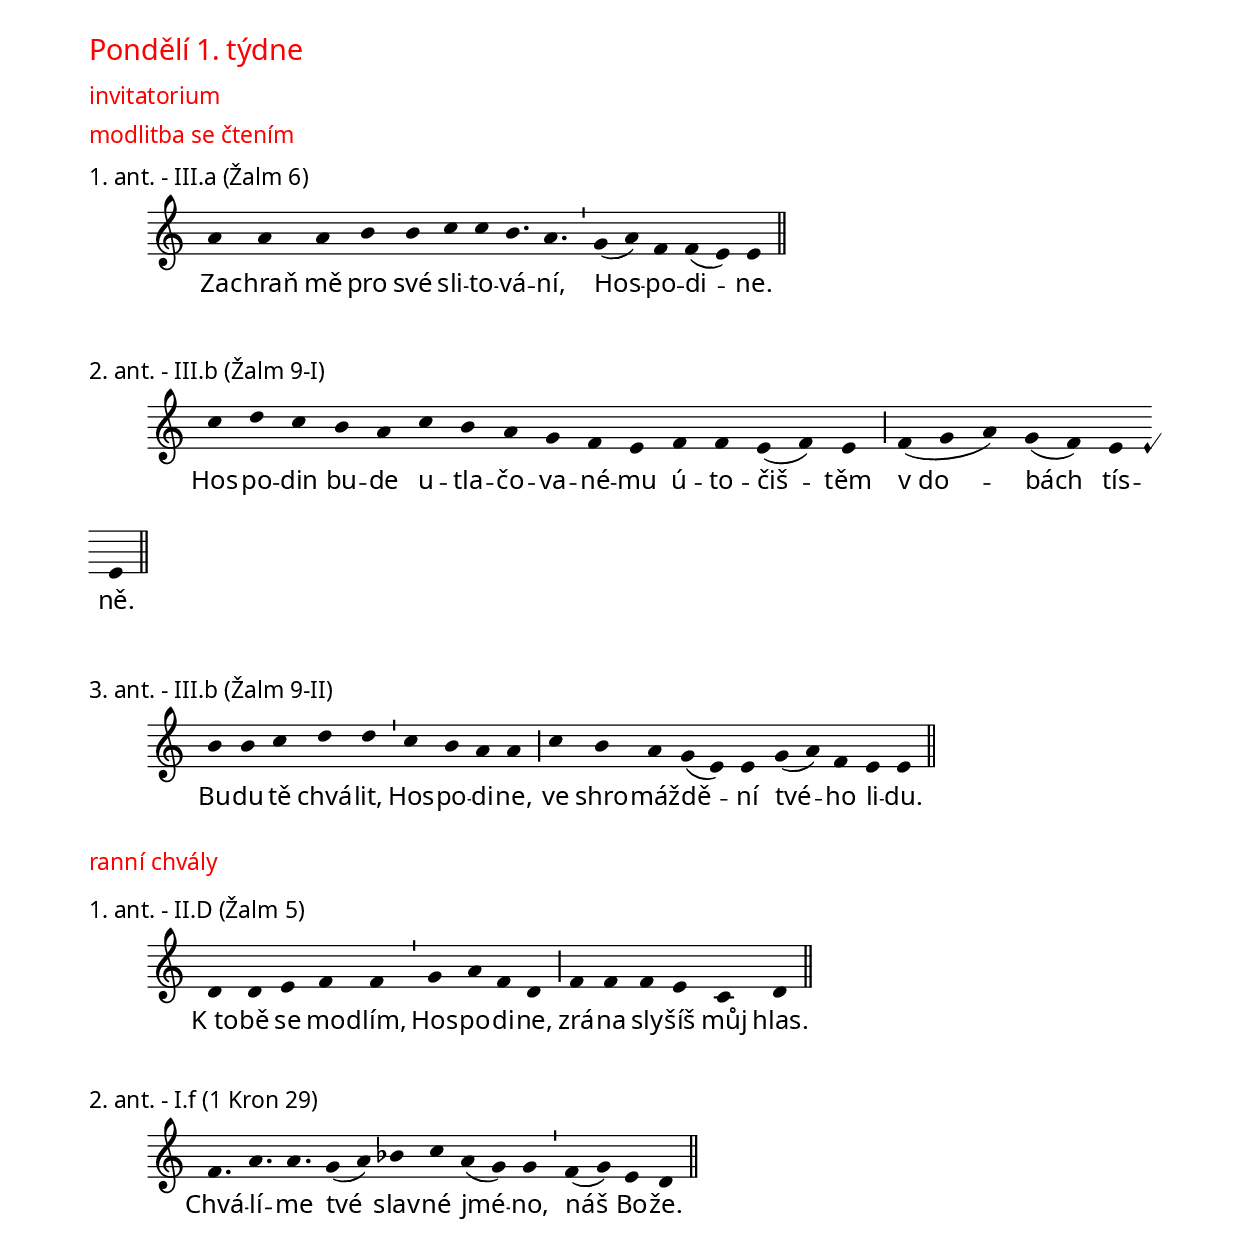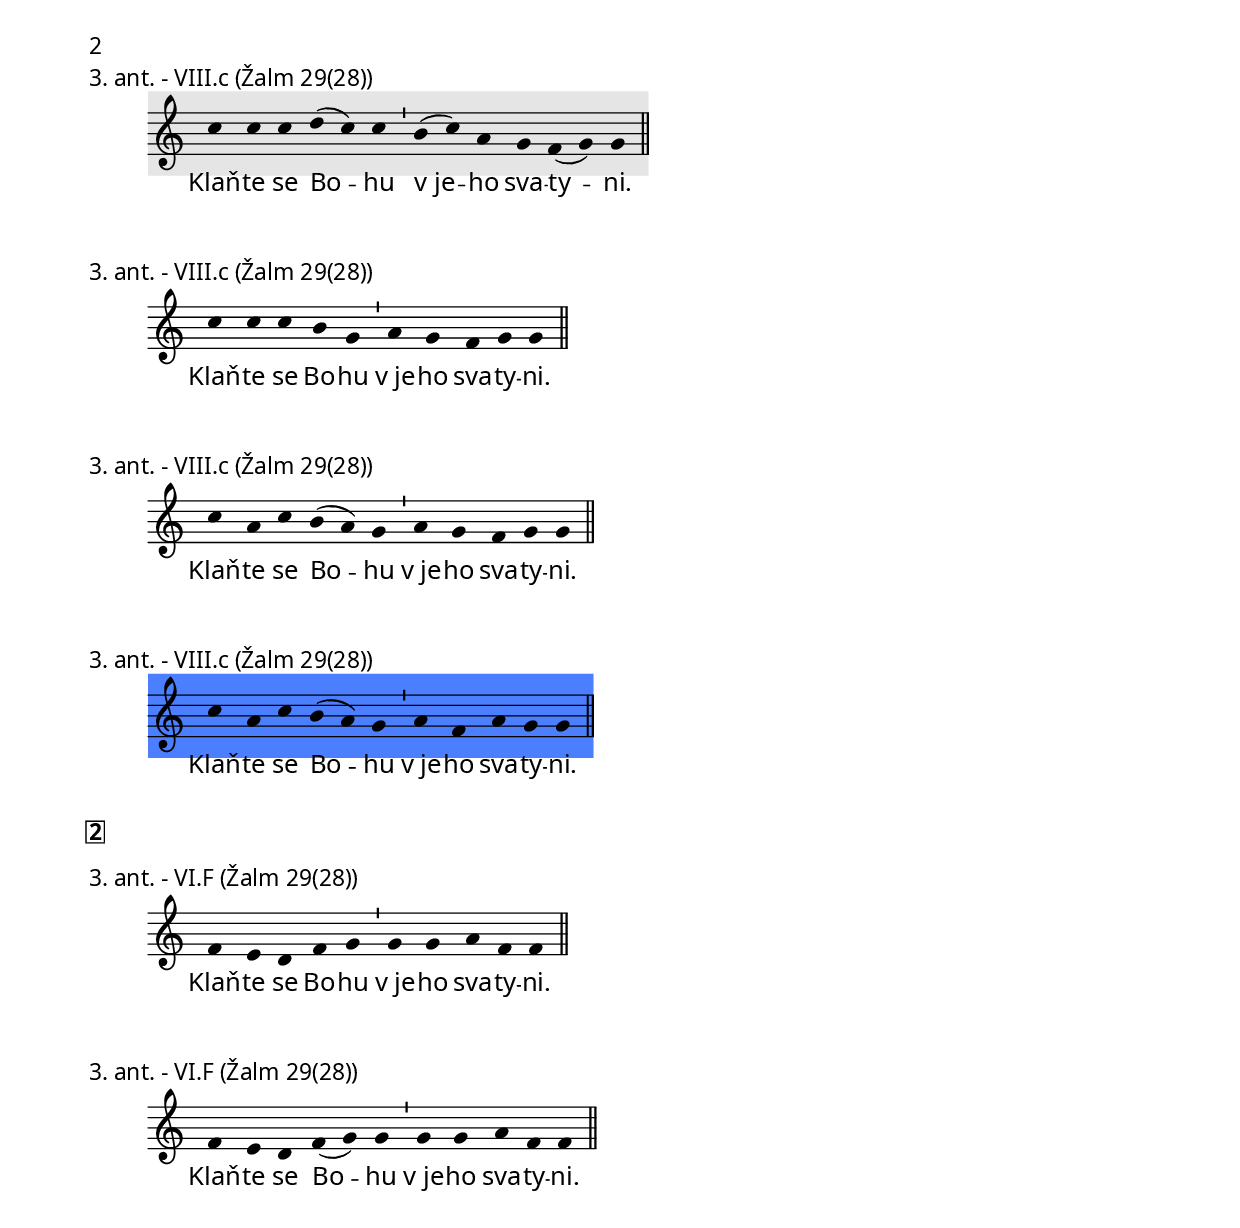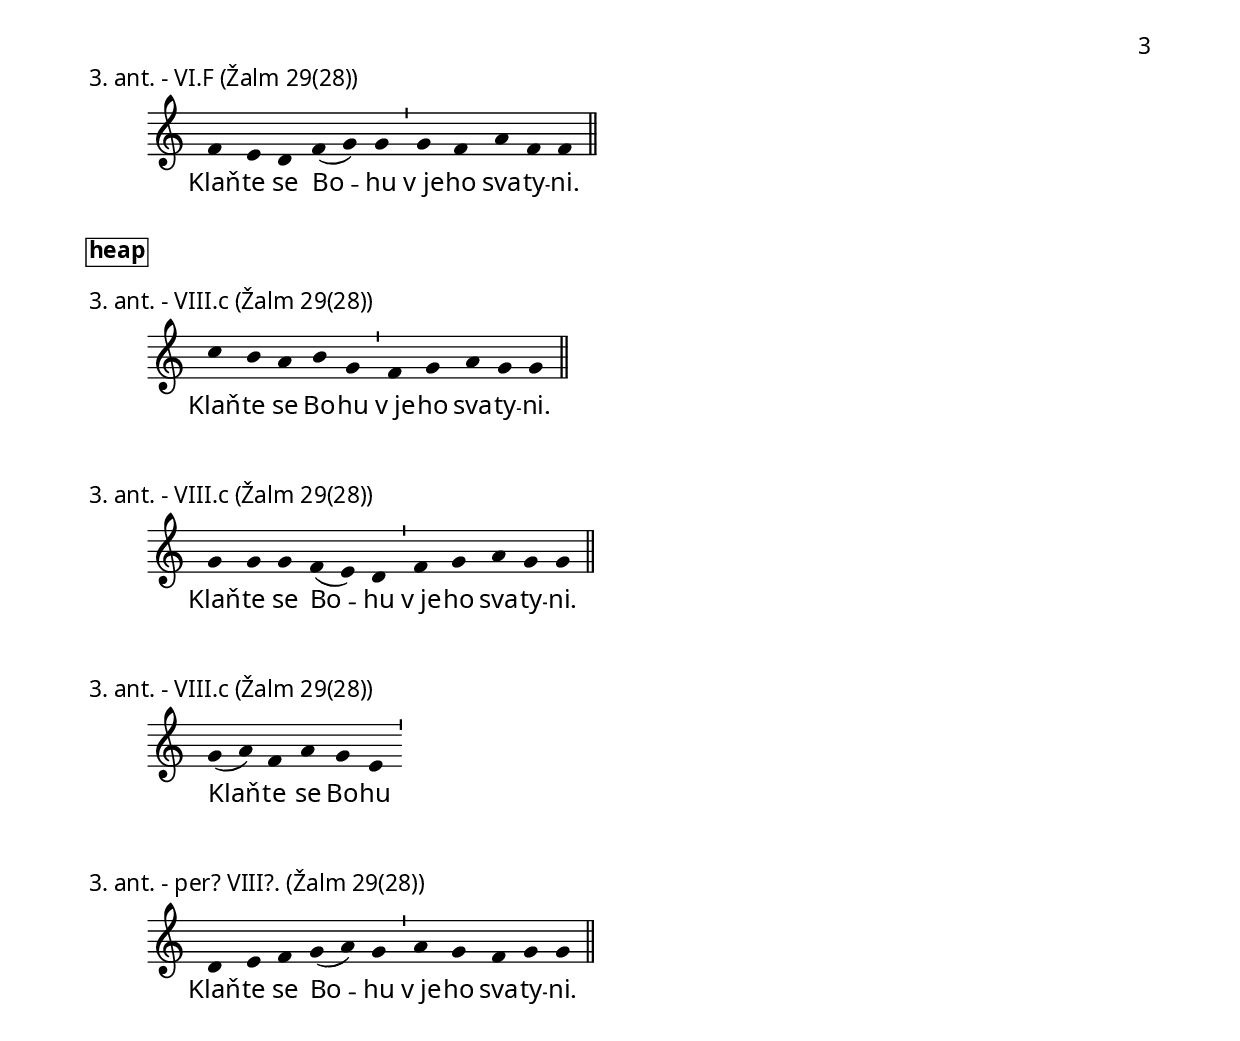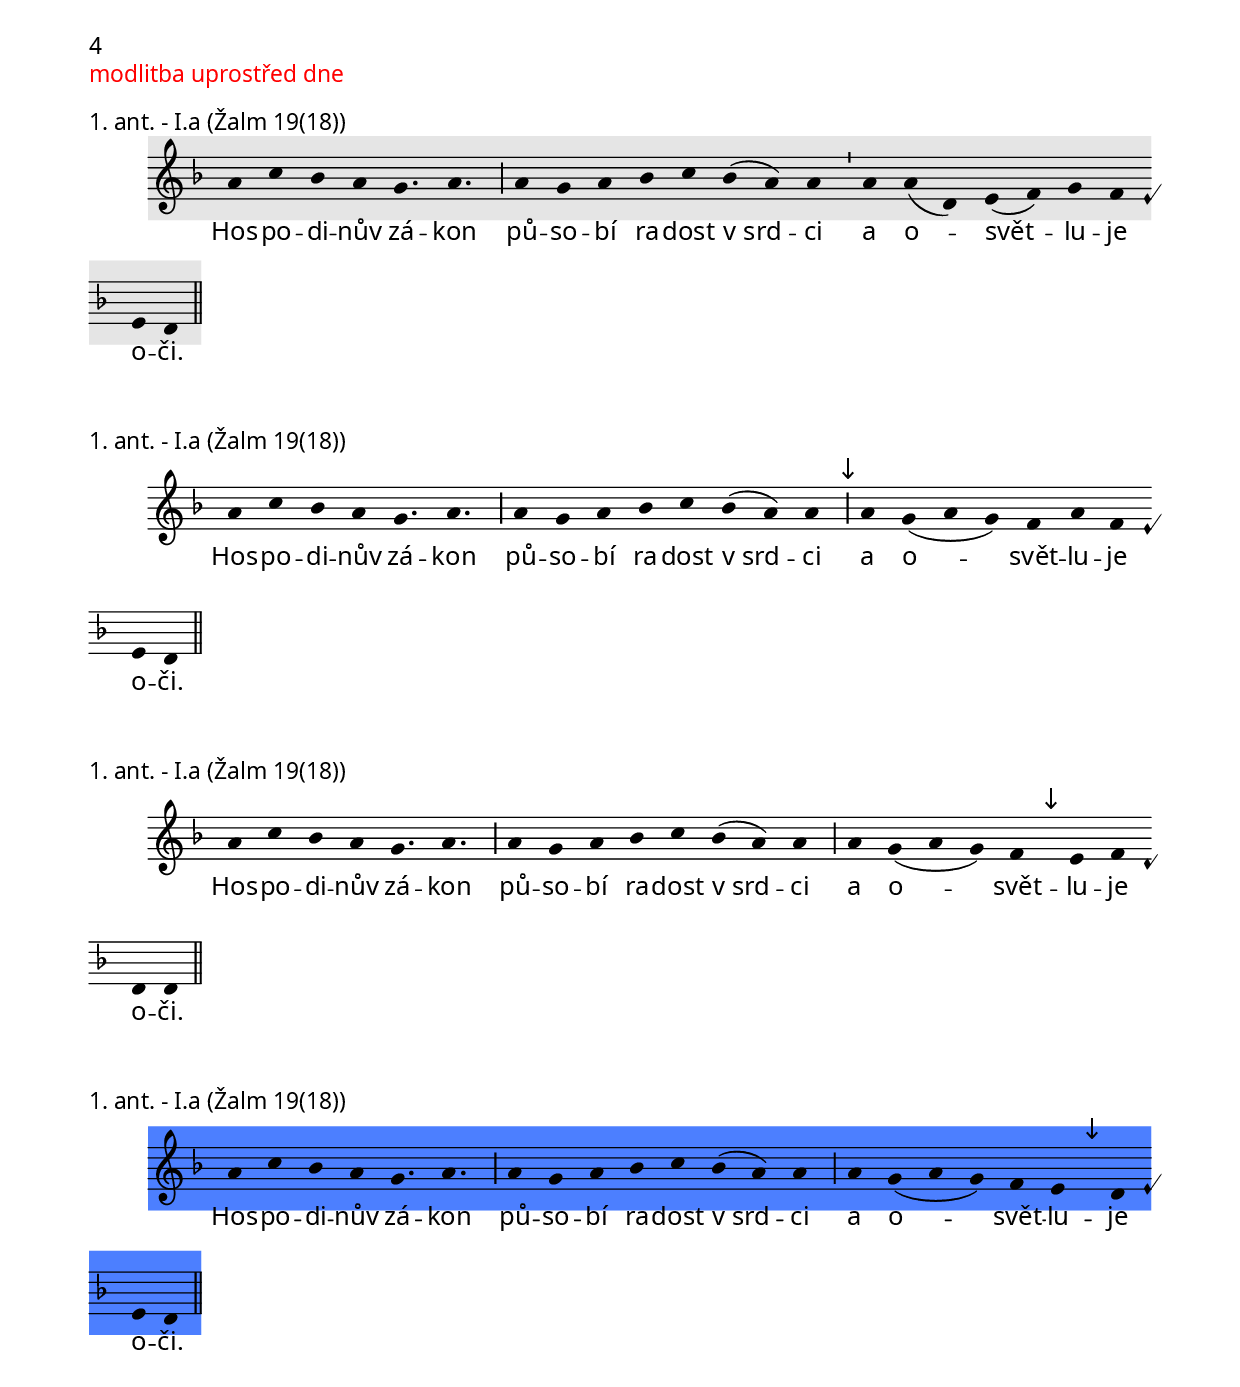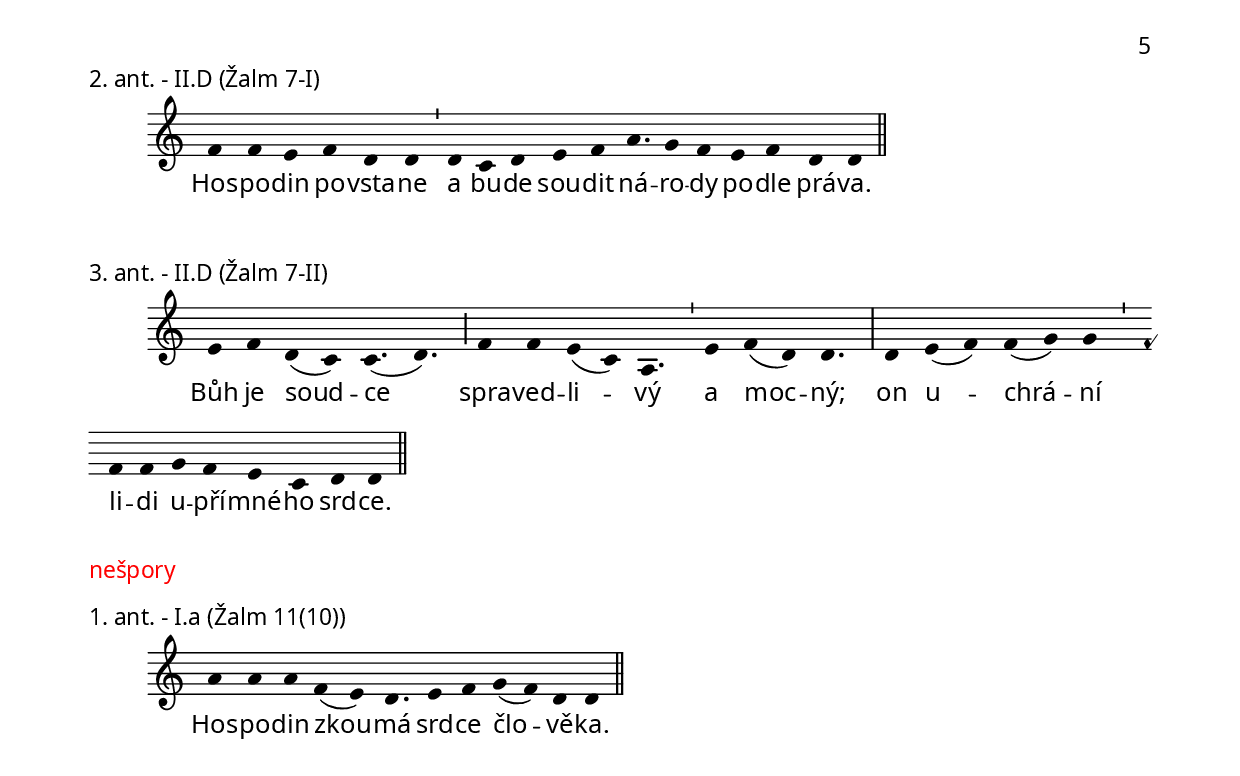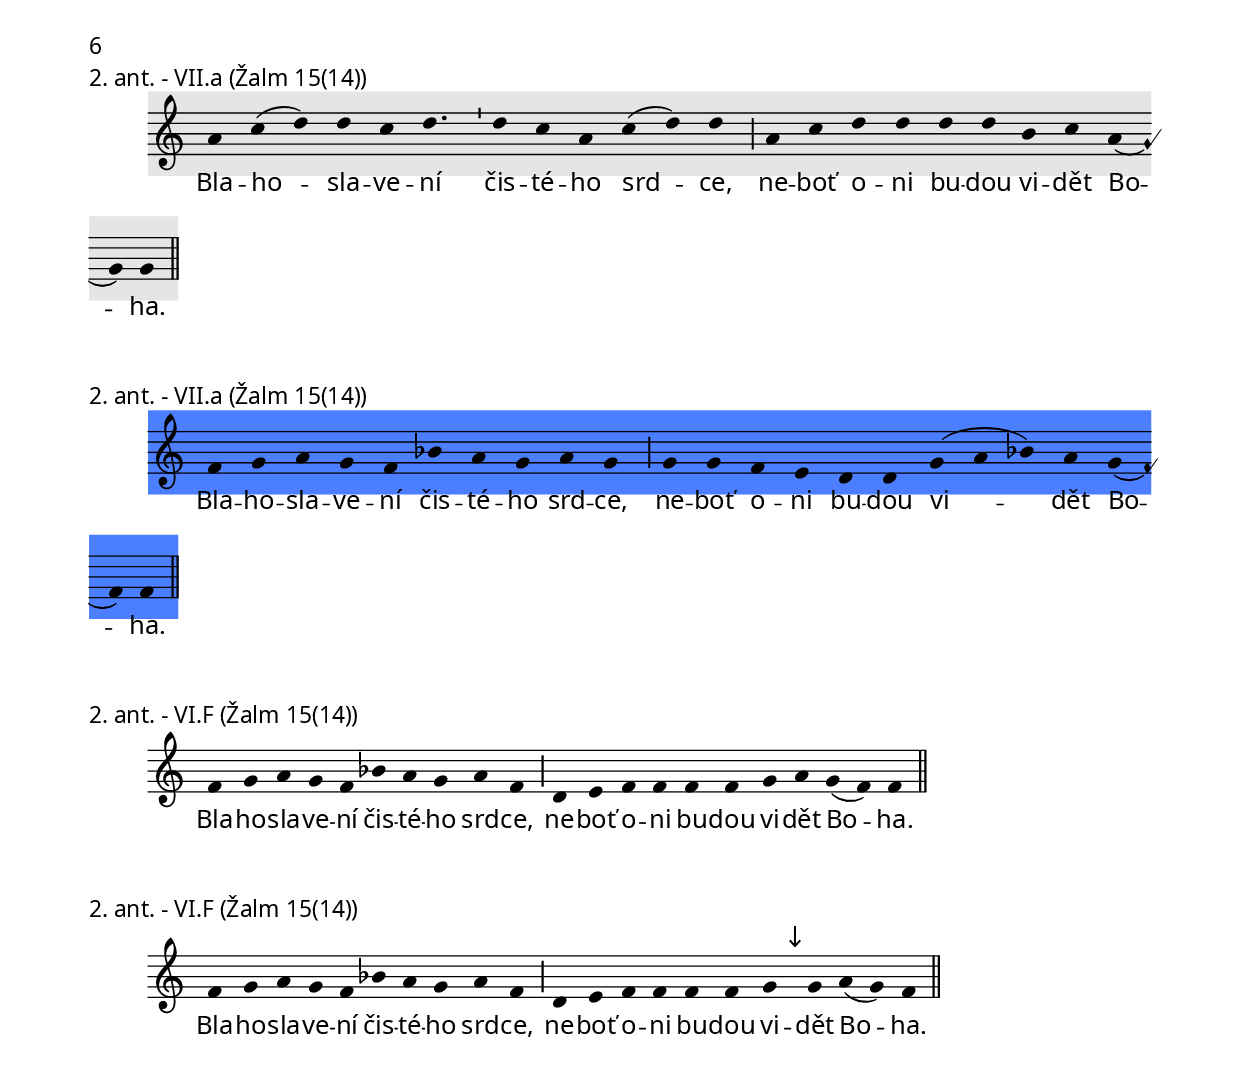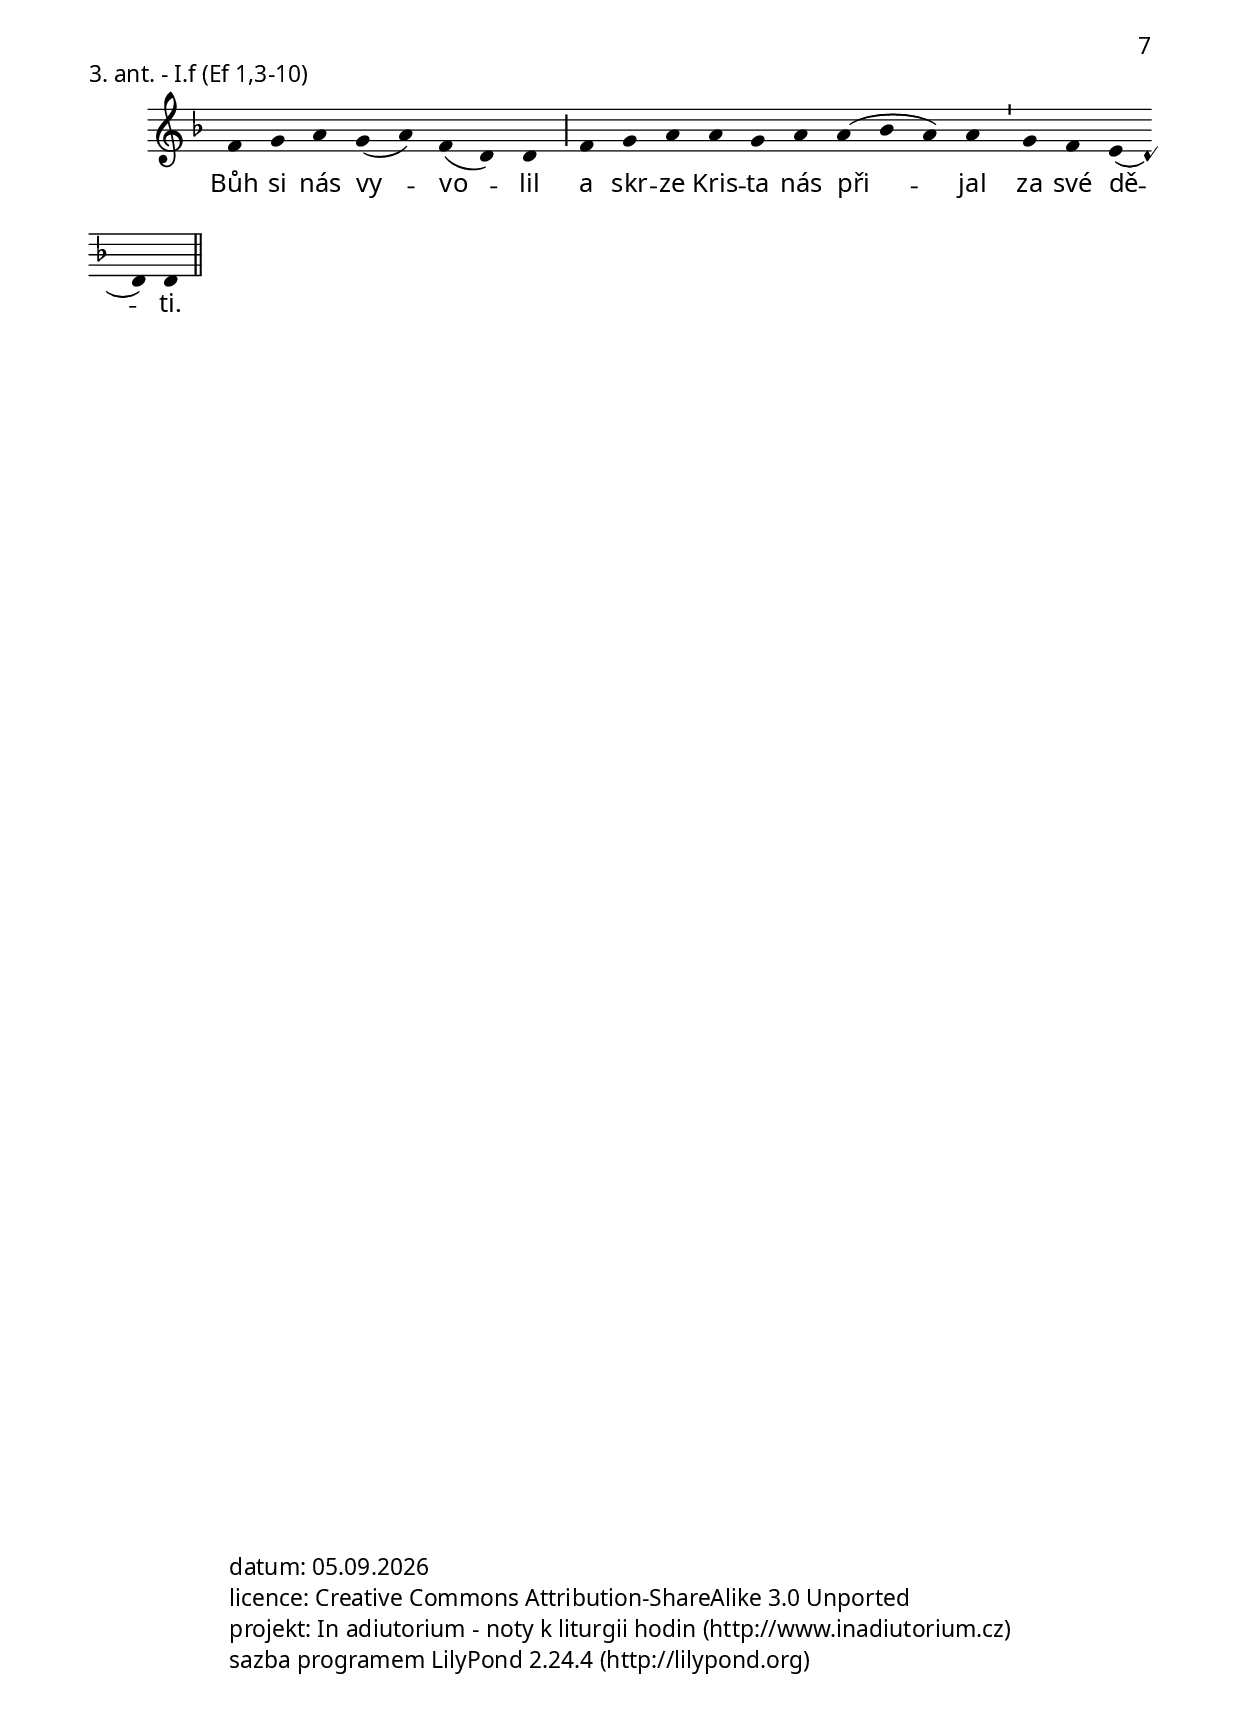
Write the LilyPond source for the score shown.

\include "../spolecne.ly"

\markup {\nadpisDen {Pondělí 1. týdne}}

\markup {\nadpisHodinka {"invitatorium"}}

%\score { \tIpondeliInvitatorium }

\markup {\nadpisHodinka {"modlitba se čtením"}}

\score {
  \relative c'' {
    \choralniRezim
    a4 a a b b c c b4. a \barMin
    g4( a) f f( e) e \barFinalis
  }
  \addlyrics {
    Za -- chraň mě pro své sli -- to -- vá -- ní,
    Hos -- po -- di -- ne.
  }
  \header {
    quid = "1. ant."
    modus = "III"
    differentia = "a" 
    psalmus = "Žalm 6"
    id = ""
    piece = \markup {\sestavTitulek}
  }
}

\score {
  \relative c'' {
    \choralniRezim
    c4 d c b a c b a g f e f f e( f) e \barMaior
    f( g a) g( f) e e \barFinalis
  }
  \addlyrics {
    Hos -- po -- din bu -- de u -- tla -- čo -- va -- né -- mu ú -- to -- čiš -- těm
    v_do -- bách tís -- ně.
  }
  \header {
    quid = "2. ant."
    modus = "III"
    differentia = "b" 
    psalmus = "Žalm 9-I"
    id = ""
    piece = \markup {\sestavTitulek}
  }
}

\score {
  \relative c'' {
    \choralniRezim
    b b c d d \barMin c b a a \barMaior
    c b a g( e) e g( a) f e e \barFinalis
  }
  \addlyrics {
    Bu -- du tě chvá -- lit, Hos -- po -- di -- ne,
    ve shro -- máž -- dě -- ní tvé -- ho li -- du.
  }
  \header {
    quid = "3. ant."
    modus = "III"
    differentia = "b" 
    psalmus = "Žalm 9-II"
    id = ""
    piece = \markup {\sestavTitulek}
  }
}

\markup {\nadpisHodinka {"ranní chvály"}}

\score {
  \relative c' {
    \choralniRezim
    d4 d e f f \barMin g a f d \barMaior
    f f f e c d \barFinalis
  }
  \addlyrics {
    K_to -- bě se mo -- dlím, Hos -- po -- di -- ne,
    zrá -- na sly -- šíš můj hlas.
  }
  \header {
    quid = "1. ant."
    modus = "II"
    differentia = "D"
    psalmus = "Žalm 5"
    id = "rch-ant1"
    piece = \markup {\sestavTitulek}
  }
}

\score {
  \relative c' {
    \choralniRezim
    f4. a a g4( a) bes c a( g) g \barMin f( g) e d \barFinalis
  }
  \addlyrics {
    Chvá -- lí -- me tvé slav -- né jmé -- no, náš Bo -- že.
  }
  \header {
    quid = "2. ant."
    modus = "I"
    differentia = "f"
    psalmus = "1 Kron 29"
    id = "rch-ant2"
    piece = \markup {\sestavTitulek}
  }
}

\pageBreak

\score {
  \relative c'' {
    \zvyraznovacSedy
    \choralniRezim
    c4 c c d( c) c \barMin b( c) a g f( g) g \barFinalis
  }
  \addlyrics {
    Klaň -- te se Bo -- hu v_je -- ho sva -- ty -- ni.
  }
  \header {
    quid = "3. ant."
    modus = "VIII"
    differentia = "c"
    psalmus = "Žalm 29(28)"
    id = "rch-ant3"
    piece = \markup {\sestavTitulek}
  }
}

\score {
  \relative c'' {
    \choralniRezim
    c4 c c b g \barMin a g f g g \barFinalis
  }
  \addlyrics {
    Klaň -- te se Bo -- hu v_je -- ho sva -- ty -- ni.
  }
  \header {
    quid = "3. ant."
    modus = "VIII"
    differentia = "c"
    psalmus = "Žalm 29(28)"
    id = "rch-ant3"
    piece = \markup {\sestavTitulek}
  }
}

\score {
  \relative c'' {
    \choralniRezim
    c4 a c b( a) g \barMin a g f g g \barFinalis
  }
  \addlyrics {
    Klaň -- te se Bo -- hu v_je -- ho sva -- ty -- ni.
  }
  \header {
    quid = "3. ant."
    modus = "VIII"
    differentia = "c"
    psalmus = "Žalm 29(28)"
    id = "rch-ant3"
    piece = \markup {\sestavTitulek}
  }
}

\score {
  \relative c'' {
    \zvyraznovacModry
    \choralniRezim
    c4 a c b( a) g \barMin a f a g g \barFinalis
  }
  \addlyrics {
    Klaň -- te se Bo -- hu v_je -- ho sva -- ty -- ni.
  }
  \header {
    quid = "3. ant."
    modus = "VIII"
    differentia = "c"
    psalmus = "Žalm 29(28)"
    id = "rch-ant3"
    piece = \markup {\sestavTitulek}
  }
}

\markup\nadpisSkupiny 2

\score {
  \relative c' {
    \choralniRezim
    f4 e d f g \barMin g g a f f \barFinalis
  }
  \addlyrics {
    Klaň -- te se Bo -- hu v_je -- ho sva -- ty -- ni.
  }
  \header {
    quid = "3. ant."
    modus = "VI"
    differentia = "F"
    psalmus = "Žalm 29(28)"
    id = "rch-ant3"
    piece = \markup {\sestavTitulek}
  }
}

\score {
  \relative c' {
    \choralniRezim
    f4 e d f( g) g \barMin g g a f f \barFinalis
  }
  \addlyrics {
    Klaň -- te se Bo -- hu v_je -- ho sva -- ty -- ni.
  }
  \header {
    quid = "3. ant."
    modus = "VI"
    differentia = "F"
    psalmus = "Žalm 29(28)"
    id = "rch-ant3"
    piece = \markup {\sestavTitulek}
  }
}

\score {
  \relative c' {
    \choralniRezim
    f4 e d f( g) g \barMin g f a f f \barFinalis
  }
  \addlyrics {
    Klaň -- te se Bo -- hu v_je -- ho sva -- ty -- ni.
  }
  \header {
    quid = "3. ant."
    modus = "VI"
    differentia = "F"
    psalmus = "Žalm 29(28)"
    id = "rch-ant3"
    piece = \markup {\sestavTitulek}
  }
}

\markup\nadpisSkupiny heap

\score {
  \relative c'' {
    \choralniRezim
    c4 b a b g \barMin f g a g g \barFinalis
  }
  \addlyrics {
    Klaň -- te se Bo -- hu v_je -- ho sva -- ty -- ni.
  }
  \header {
    quid = "3. ant."
    modus = "VIII"
    differentia = "c"
    psalmus = "Žalm 29(28)"
    id = "rch-ant3"
    piece = \markup {\sestavTitulek}
  }
}

\score {
  \relative c'' {
    \choralniRezim
    g4 g g f( e) d \barMin f g a g g \barFinalis
  }
  \addlyrics {
    Klaň -- te se Bo -- hu v_je -- ho sva -- ty -- ni.
  }
  \header {
    quid = "3. ant."
    modus = "VIII"
    differentia = "c"
    psalmus = "Žalm 29(28)"
    id = "rch-ant3"
    piece = \markup {\sestavTitulek}
  }
}

\score {
  \relative c'' {
    \choralniRezim
    g4( a) f a g e \barMin
  }
  \addlyrics {
    Klaň -- te se Bo -- hu v_je -- ho sva -- ty -- ni.
  }
  \header {
    quid = "3. ant."
    modus = "VIII"
    differentia = "c"
    psalmus = "Žalm 29(28)"
    id = "rch-ant3"
    piece = \markup {\sestavTitulek}
  }
}

\score {
  \relative c' {
    \choralniRezim
    d4 e f g( a) g \barMin a g f g g \barFinalis
  }
  \addlyrics {
    Klaň -- te se Bo -- hu v_je -- ho sva -- ty -- ni.
  }
  \header {
    quid = "3. ant."
    modus = "per? VIII?"
    differentia = ""
    psalmus = "Žalm 29(28)"
    id = "rch-ant3"
    piece = \markup {\sestavTitulek}
  }
}

\pageBreak

%\score { \tIpondeliAntBenedictus }

\markup {\nadpisHodinka {"modlitba uprostřed dne"}}

\score {
  \relative c'' {
    \zvyraznovacSedy
    \choralniRezim
    \key f \major
    a4 c bes a g4. a \barMaior
    a4 g a bes c bes( a) a \barMin
    a4 a( d,) e( f) g f e d \barFinalis
  }
  \addlyrics {
    Hos -- po -- di -- nův zá -- kon pů -- so -- bí ra -- dost v_srd -- ci
    a o -- svět -- lu -- je o -- či.
  }
  \header {
    quid = "1. ant."
    modus = "I"
    differentia = "a"
    psalmus = "Žalm 19(18)"
    id = "up-ant1"
    piece = \markup {\sestavTitulek}
  }
}

\score {
  \relative c'' {
    \choralniRezim
    \key f \major
    a4 c bes a g4. a \barMaior
    a4 g a bes c bes( a) a \barMaior
    \mark\sipka a4 g( a g) f a f e d \barFinalis
  }
  \addlyrics {
    Hos -- po -- di -- nův zá -- kon pů -- so -- bí ra -- dost v_srd -- ci
    a o -- svět -- lu -- je o -- či.
  }
  \header {
    quid = "1. ant."
    modus = "I"
    differentia = "a"
    psalmus = "Žalm 19(18)"
    id = "up-ant1"
    piece = \markup {\sestavTitulek}
  }
}

\score {
  \relative c'' {
    \choralniRezim
    \key f \major
    a4 c bes a g4. a \barMaior
    a4 g a bes c bes( a) a \barMaior
    a4 g( a g) f \mark\sipka e f d d \barFinalis
  }
  \addlyrics {
    Hos -- po -- di -- nův zá -- kon pů -- so -- bí ra -- dost v_srd -- ci
    a o -- svět -- lu -- je o -- či.
  }
  \header {
    quid = "1. ant."
    modus = "I"
    differentia = "a"
    psalmus = "Žalm 19(18)"
    id = "up-ant1"
    piece = \markup {\sestavTitulek}
  }
}

\score {
  \relative c'' {
    \zvyraznovacModry
    \choralniRezim
    \key f \major
    a4 c bes a g4. a \barMaior
    a4 g a bes c bes( a) a \barMaior
    a4 g( a g) f e \mark\sipka d e d \barFinalis
  }
  \addlyrics {
    Hos -- po -- di -- nův zá -- kon pů -- so -- bí ra -- dost v_srd -- ci
    a o -- svět -- lu -- je o -- či.
  }
  \header {
    quid = "1. ant."
    modus = "I"
    differentia = "a"
    psalmus = "Žalm 19(18)"
    id = "up-ant1"
    piece = \markup {\sestavTitulek}
  }
}

\pageBreak

\score {
  \relative c' {
    \choralniRezim
    f4 f e f d d \barMin
    d4 c d e f a4. g4 f e f d d \barFinalis
  }
  \addlyrics {
    Hos -- po -- din po -- vsta -- ne a bu -- de sou -- dit
    ná -- ro -- dy po -- dle prá -- va.
  }
  \header {
    quid = "2. ant."
    modus = "II"
    differentia = "D"
    psalmus = "Žalm 7-I"
    id = "up-ant2"
    piece = \markup {\sestavTitulek}
  }
}

\score {
  \relative c' {
    \choralniRezim
    e4 f d( c) c4.( d) \barMaior
    f4 f e( c) a4. \barMin e'4 f( d) d4. \barMax
    d4 e( f) f( g) g \barMin f4 f g f e c d d \barFinalis
  }
  \addlyrics {
    Bůh je soud -- ce 
    spra -- ved -- li -- vý a moc -- ný;
    on u -- chrá -- ní li -- di u -- pří -- mné -- ho srd -- ce.
  }
  \header {
    quid = "3. ant."
    modus = "II"
    differentia = "D"
    psalmus = "Žalm 7-II"
    id = "up-ant3"
    piece = \markup {\sestavTitulek}
  }
}

\markup {\nadpisHodinka {"nešpory"}}

\score {
  \relative c'' {
    \choralniRezim
    a4 a a f( e) d4. e4 f g( f) d d \barFinalis
  }
  \addlyrics {
    Hos -- po -- din zkou -- má srd -- ce člo -- vě -- ka.
  }
  \header {
    quid = "1. ant."
    modus = "I"
    differentia = "a" 
    psalmus = "Žalm 11(10)"
    id = "ne-ant1"
    piece = \markup {\sestavTitulek}
  }
}

\pageBreak

\score {
  \relative c'' {
    \zvyraznovacSedy
    \choralniRezim
    a4 c( d) d c d4. \barMin
    d4 c a c( d) d \barMaior
    a4 c d d d d b c a( g) g \barFinalis
  }
  \addlyrics {
    Bla -- ho -- sla -- ve -- ní čis -- té -- ho srd -- ce,
    ne -- boť o -- ni bu -- dou vi -- dět Bo -- ha.
  }
  \header {
    quid = "2. ant." 
    modus = "VII"
    differentia = "a"
    psalmus = "Žalm 15(14)"
    id = "ne-ant2"
    piece = \markup {\sestavTitulek}
  }
}

\score {
  \relative c' {
    \zvyraznovacModry
    \choralniRezim
    f4 g a g f bes a g a g \barMaior
    g g f e d d g( a bes) a g( f) f \barFinalis
  }
  \addlyrics {
    Bla -- ho -- sla -- ve -- ní čis -- té -- ho srd -- ce,
    ne -- boť o -- ni bu -- dou vi -- dět Bo -- ha.
  }
  \header {
    quid = "2. ant." 
    modus = "VII"
    differentia = "a"
    psalmus = "Žalm 15(14)"
    id = "ne-ant2"
    piece = \markup {\sestavTitulek}
  }
}

\score {
  \relative c' {
    \choralniRezim
    f4 g a g f bes a g a f \barMaior
    d e f f f f g a g( f) f \barFinalis
  }
  \addlyrics {
    Bla -- ho -- sla -- ve -- ní čis -- té -- ho srd -- ce,
    ne -- boť o -- ni bu -- dou vi -- dět Bo -- ha.
  }
  \header {
    quid = "2. ant." 
    modus = "VI"
    differentia = "F"
    psalmus = "Žalm 15(14)"
    id = "ne-ant2"
    piece = \markup {\sestavTitulek}
  }
}

\score {
  \relative c' {
    \choralniRezim
    f4 g a g f bes a g a f \barMaior
    d e f f f f g \mark\sipka g a( g) f \barFinalis
  }
  \addlyrics {
    Bla -- ho -- sla -- ve -- ní čis -- té -- ho srd -- ce,
    ne -- boť o -- ni bu -- dou vi -- dět Bo -- ha.
  }
  \header {
    quid = "2. ant." 
    modus = "VI"
    differentia = "F"
    psalmus = "Žalm 15(14)"
    id = "ne-ant2"
    piece = \markup {\sestavTitulek}
  }
}

\pageBreak

%tIpondeliNespAntIII = 
\score {
  \relative c' {
    \choralniRezim
    \key f \major
    f4 g a g( a) f( d) d \barMaior
    f g a a g a a( bes a) a \barMin
    g f e( d) d \barFinalis
  }
  \addlyrics {
    Bůh si nás vy -- vo -- lil 
    a skr -- ze Kris -- ta nás při -- jal 
    za své dě -- ti.
  }
  \header {
    quid = "3. ant."
    modus = "I"
    differentia = "f" 
    psalmus = "Ef 1,3-10"
    id = "ne-ant3"
    piece = \markup {\sestavTitulek}
  }
}

%\score { \tIpondeliNespAntIII }

%\score { \tIpondeliAntMagnificat }